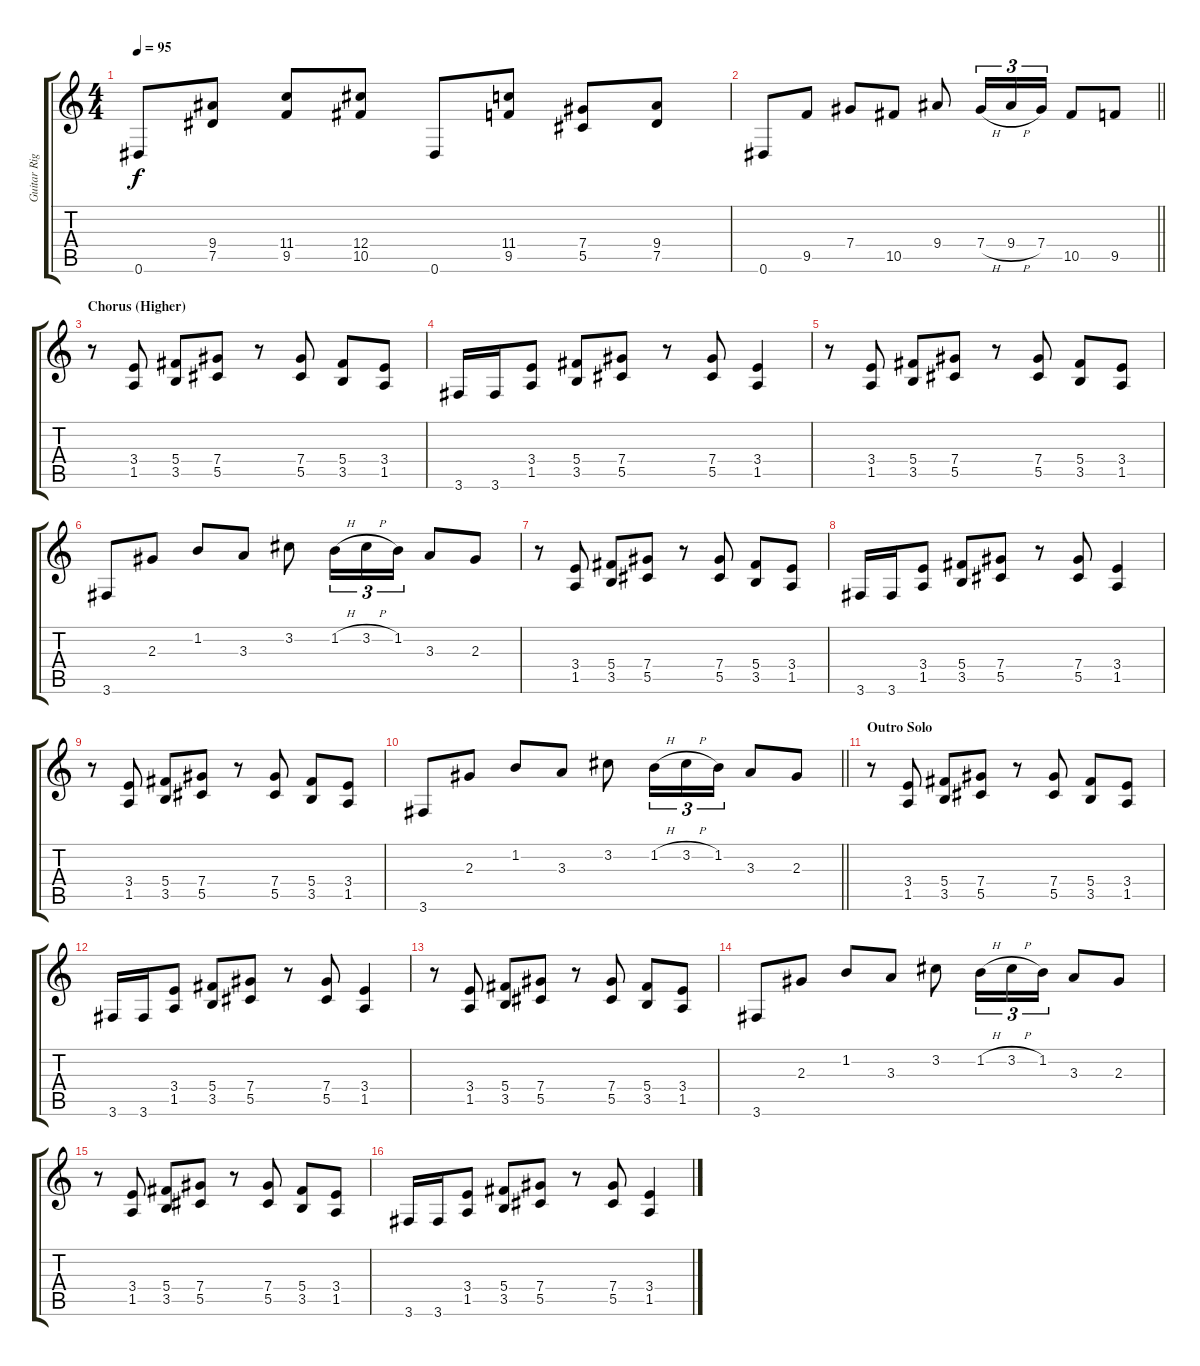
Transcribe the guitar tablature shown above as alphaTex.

\track ("Guitar Right" "Guitar Rig") {instrument distortionguitar}
\staff {score tabs}
\tuning (Eb4 Bb3 Gb3 Db3 Ab2 Eb2) {hide}
\ts (4 4)
\tempo 95
\clef g2
\ks c
0.6.8{dy f} (9.4 7.5).8 (11.4 9.5).8 (12.4 10.5).8 0.6.8 (11.4 9.5).8 (7.4 5.5).8 (9.4 7.5).8 |
\barLineRight lightlight
0.6.8 9.5.8 7.4.8 10.5.8 9.4.8 7.4{h}.16{tu (3 2)} 9.4{h}.16{tu (3 2)} 7.4.16{tu (3 2)} 10.5.8 9.5.8 |
\section ("" "Chorus (Higher)")
r.8 (3.4 1.5).8 (5.4 3.5).8 (7.4 5.5).8 r.8 (7.4 5.5).8 (5.4 3.5).8 (3.4 1.5).8 |
3.6.16 3.6.16 (3.4 1.5).8 (5.4 3.5).8 (7.4 5.5).8 r.8 (7.4 5.5).8 (3.4 1.5).4 |
r.8 (3.4 1.5).8 (5.4 3.5).8 (7.4 5.5).8 r.8 (7.4 5.5).8 (5.4 3.5).8 (3.4 1.5).8 |
3.6.8 2.3.8 1.2.8 3.3.8 3.2.8 1.2{h}.16{tu (3 2)} 3.2{h}.16{tu (3 2)} 1.2.16{tu (3 2)} 3.3.8 2.3.8 |
r.8 (3.4 1.5).8 (5.4 3.5).8 (7.4 5.5).8 r.8 (7.4 5.5).8 (5.4 3.5).8 (3.4 1.5).8 |
3.6.16 3.6.16 (3.4 1.5).8 (5.4 3.5).8 (7.4 5.5).8 r.8 (7.4 5.5).8 (3.4 1.5).4 |
r.8 (3.4 1.5).8 (5.4 3.5).8 (7.4 5.5).8 r.8 (7.4 5.5).8 (5.4 3.5).8 (3.4 1.5).8 |
\barLineRight lightlight
3.6.8 2.3.8 1.2.8 3.3.8 3.2.8 1.2{h}.16{tu (3 2)} 3.2{h}.16{tu (3 2)} 1.2.16{tu (3 2)} 3.3.8 2.3.8 |
\section ("" "Outro Solo")
r.8 (3.4 1.5).8 (5.4 3.5).8 (7.4 5.5).8 r.8 (7.4 5.5).8 (5.4 3.5).8 (3.4 1.5).8 |
3.6.16 3.6.16 (3.4 1.5).8 (5.4 3.5).8 (7.4 5.5).8 r.8 (7.4 5.5).8 (3.4 1.5).4 |
r.8 (3.4 1.5).8 (5.4 3.5).8 (7.4 5.5).8 r.8 (7.4 5.5).8 (5.4 3.5).8 (3.4 1.5).8 |
3.6.8 2.3.8 1.2.8 3.3.8 3.2.8 1.2{h}.16{tu (3 2)} 3.2{h}.16{tu (3 2)} 1.2.16{tu (3 2)} 3.3.8 2.3.8 |
r.8 (3.4 1.5).8 (5.4 3.5).8 (7.4 5.5).8 r.8 (7.4 5.5).8 (5.4 3.5).8 (3.4 1.5).8 |
3.6.16 3.6.16 (3.4 1.5).8 (5.4 3.5).8 (7.4 5.5).8 r.8 (7.4 5.5).8 (3.4 1.5).4
